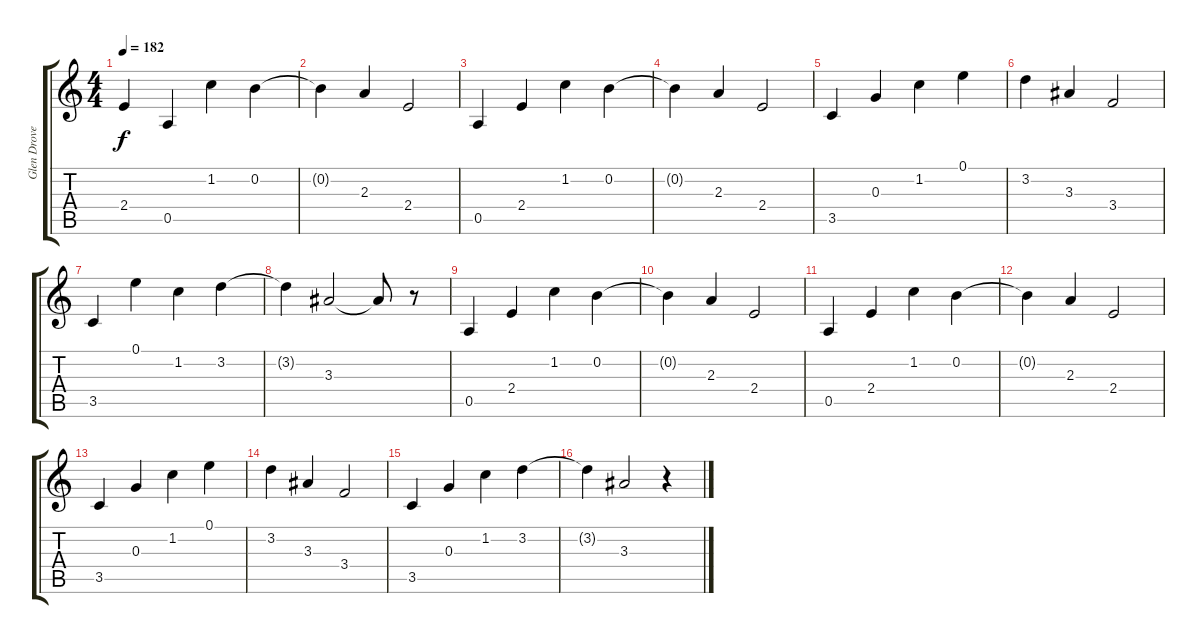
\track ("Glen Drover" "Glen Drove") {instrument distortionguitar}
\staff {score tabs}
\tuning (E4 B3 G3 D3 A2 E2) {hide}
\ts (4 4)
\tempo 182
\clef g2
\ks c
2.4.4{dy f} 0.5.4 1.2.4 0.2.4 |
0.2{t}.4 2.3.4 2.4.2 |
0.5.4 2.4.4 1.2.4 0.2.4 |
0.2{t}.4 2.3.4 2.4.2 |
3.5.4 0.3.4 1.2.4 0.1.4 |
3.2.4 3.3.4 3.4.2 |
3.5.4 0.1.4 1.2.4 3.2.4 |
3.2{t}.4 3.3.2 3.3{t}.8 r.8 |
0.5.4 2.4.4 1.2.4 0.2.4 |
0.2{t}.4 2.3.4 2.4.2 |
0.5.4 2.4.4 1.2.4 0.2.4 |
0.2{t}.4 2.3.4 2.4.2 |
3.5.4 0.3.4 1.2.4 0.1.4 |
3.2.4 3.3.4 3.4.2 |
3.5.4 0.3.4 1.2.4 3.2.4 |
3.2{t}.4 3.3.2 r.4
